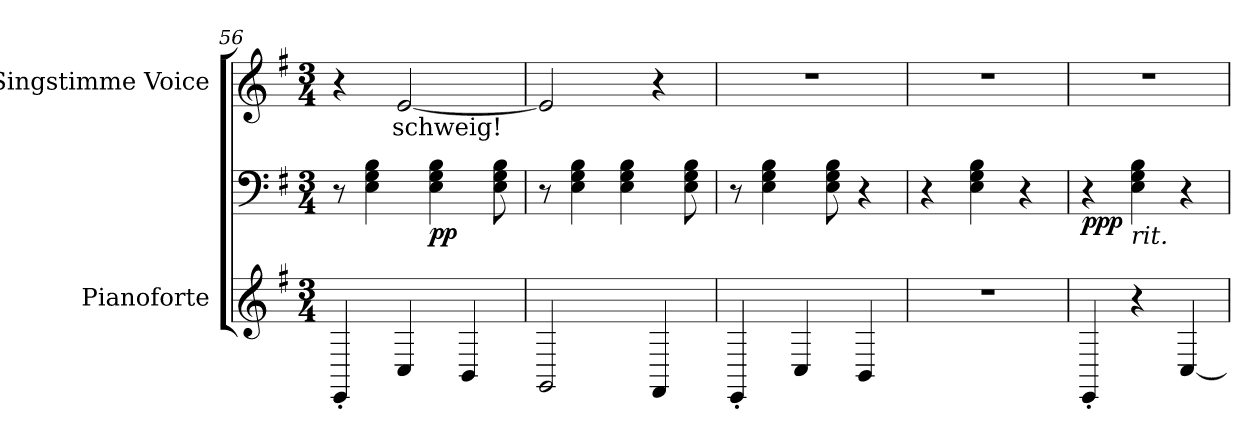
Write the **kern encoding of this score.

**kern	**kern	**dynam	**kern	**text
*part2	*part2	*part2	*part1	*part1
*staff3	*staff2	*staff2/3	*staff1	*staff1
*I"Pianoforte	*	*	*I"Singstimme Voice	*
*I'Pno	*	*	*	*
!!LO:LB:g=z
*clefG2	*clefF4	*	*clefG2	*
*k[f#]	*k[f#]	*	*k[f#]	*
*M3/4	*M3/4	*	*M3/4	*
=56	=56	=56	=56	=56
4EE'/	8r	.	4r	.
.	4E\ 4G\ 4B\	.	.	.
!	!	!	!	!LO:LY:b
4C/	.	.	[2e/	schweig!
!	!	!LO:DY:b	!	!
.	4E\ 4G\ 4B\	pp	.	.
4BB/	.	.	.	.
.	8E\ 8G\ 8B\	.	.	.
=57	=57	=57	=57	=57
2GG/	8r	.	2e/]	.
.	4E\ 4G\ 4B\	.	.	.
.	4E\ 4G\ 4B\	.	.	.
4FF#/	.	.	4r	.
.	8E\ 8G\ 8B\	.	.	.
=58	=58	=58	=58	=58
4EE'/	8r	.	2.r	.
.	4E\ 4G\ 4B\	.	.	.
4C/	.	.	.	.
.	8E\ 8G\ 8B\	.	.	.
4BB/	4r	.	.	.
=59	=59	=59	=59	=59
2.r	4r	.	2.r	.
.	4E\ 4G\ 4B\	.	.	.
.	4r	.	.	.
=60	=60	=60	=60	=60
!	!	!LO:DY:b	!	!
4EE'/	4r	ppp	2.r	.
!	!LO:TX:b:i:t=rit.	!	!	!
4r	4E\ 4G\ 4B\	.	.	.
[4C/	4r	.	.	.
=	=	=	=	=
*-	*-	*-	*-	*-
